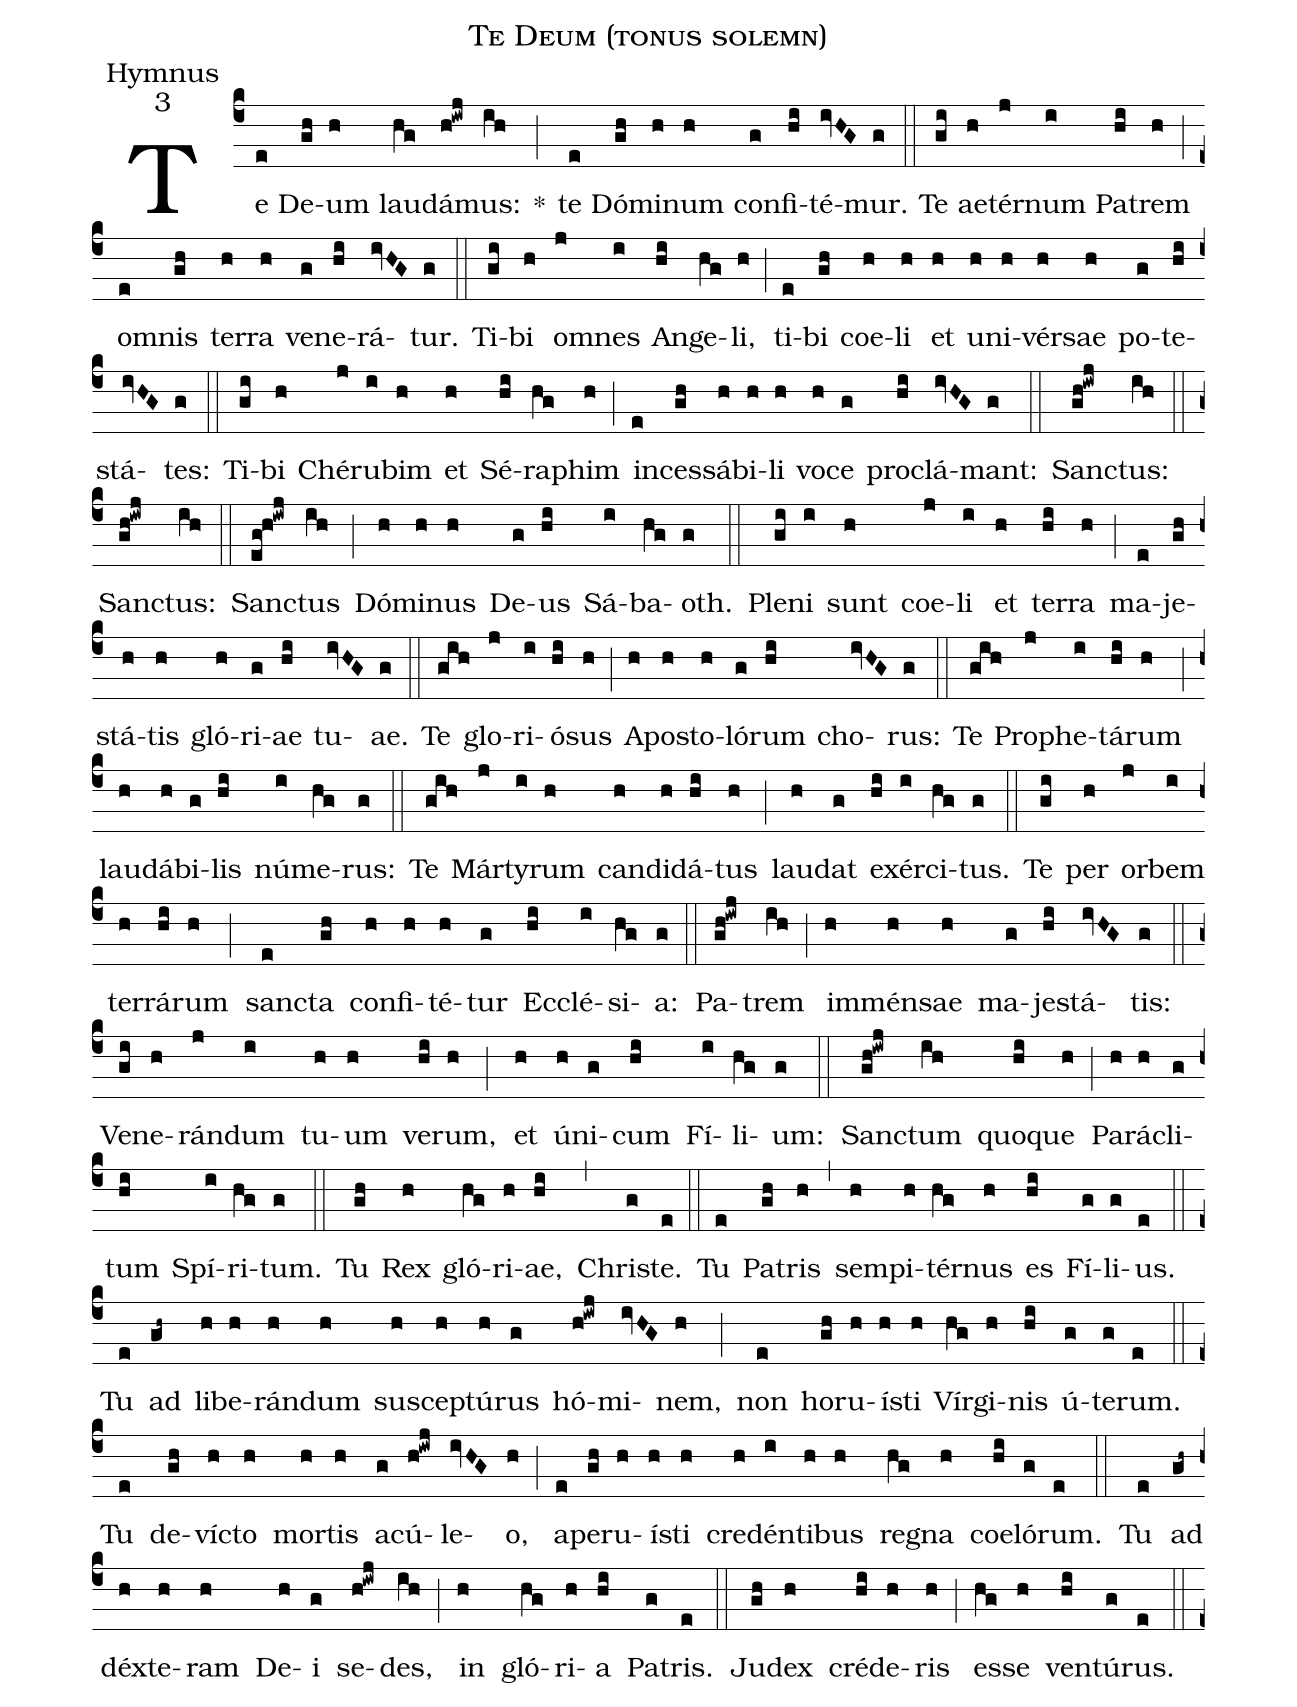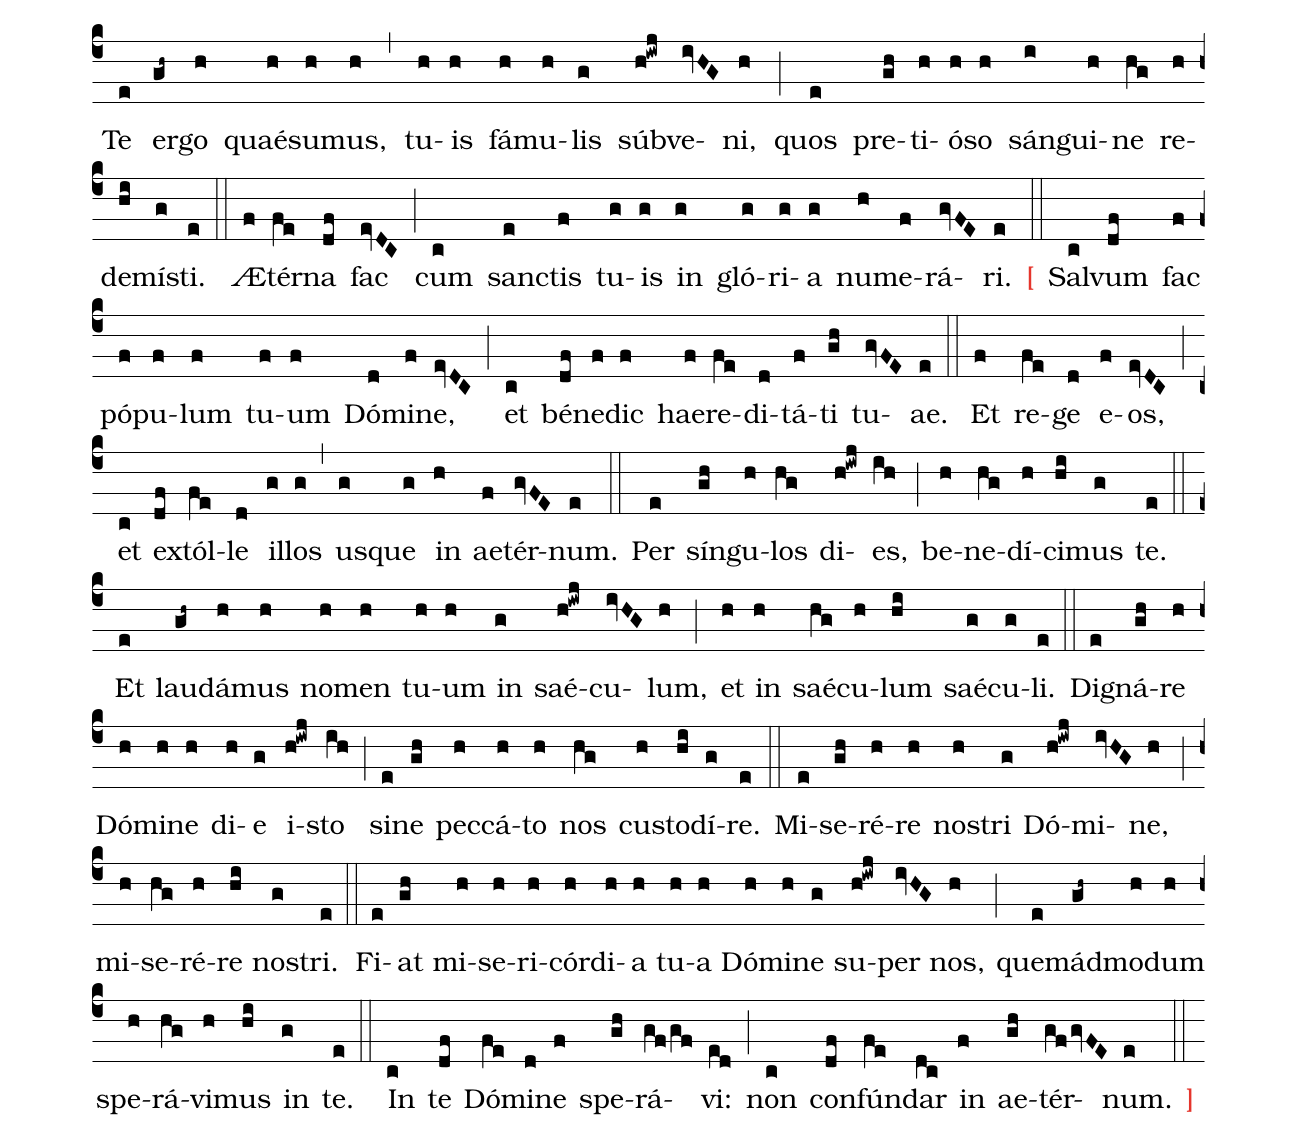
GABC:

name:Te Deum (tonus solemn);
office-part:Hymnus;
mode:3;
%%
(c4) Te(e) De(gh)um(h) lau(hg)dá(h!iwj)mus:(ih) *(;) te(e) Dó(gh)mi(h)num(h) con(g)fi(hi)té(ivHG)mur.(g) (::) Te(gi) ae(h)tér(j)num(i) Pa(hi)trem(h) (;) o(e)mnis(gh) ter(h)ra(h) ve(g)ne(hi)rá(ivHG)tur.(g) (::) Ti(gi)bi(h) o(j)mnes(i) An(hi)ge(hg)li,(h) (;) ti(e)bi(gh) coe(h)li(h) et(h) u(h)ni(h)vér(h)sae(h) po(g)te(hi)stá(ivHG)tes:(g) (::) Ti(gi)bi(h) Ché(j)ru(i)bim(h) et(h) Sé(hi)ra(hg)phim(h) (;) in(e)ces(gh)sá(h)bi(h)li(h) vo(h)ce(g) pro(hi)clá(ivHG)mant:(g) (::) San(gh!iwj)ctus:(ih) (::) San(gh!iwj)ctus:(ih) (::) San(eg!h!iwj)ctus(ih) (;) Dó(h)mi(h)nus(h) De(g)us(hi) Sá(i)ba(hg)oth.(g) (::) Ple(gi)ni(i) sunt(h) coe(j)li(i) et(h) ter(hi)ra(h) (;) ma(e)je(gh)stá(h)tis(h) gló(h)ri(g)ae(hi) tu(ivHG)ae.(g) (::) Te(gih) glo(j)ri(i)ó(hi)sus(h) (;) A(h)po(h)sto(h)ló(g)rum(hi) cho(ivHG)rus:(g) (::) Te(gih) Pro(j)phe(i)tá(hi)rum(h) (;) lau(h)dá(h)bi(g)lis(hi) nú(i)me(hg)rus:(g) (::) Te(gih) Már(j)tyr(i)um(h) can(h)di(h)dá(hi)tus(h) (;) lau(h)dat(g) ex(hi)ér(i)ci(hg)tus.(g) (::) Te(gi) per(h) or(j)bem(i) ter(h)rá(hi)rum(h) (;) san(e)cta(gh) con(h)fi(h)té(h)tur(g) Ec(hi)clé(i)si(hg)a:(g) (::) Pa(gh!iwj)trem(ih) (;) im(h)mén(h)sae(h) ma(g)je(hi)stá(ivHG)tis:(g) (::) Ve(gi)ne(h)rán(j)dum(i) tu(h)um(h) ve(hi)rum,(h) (;) et(h) ú(h)ni(g)cum(hi) Fí(i)li(hg)um:(g) (::) San(gh!iwj)ctum(ih) quo(hi)que(h) (;) Pa(h)rá(h)cli(g)tum(hi) Spí(i)ri(hg)tum.(g) (::) Tu(gh) Rex(h) gló(hg)ri(h)ae,(hi) (,) Chri(g)ste.(e) (::) Tu(e) Pa(gh)tris(h) (,) sem(h)pi(h)tér(hg)nus(h) es(hi) Fí(g)li(g)us.(e) (::) Tu(e) ad(gh~) li(h)be(h)rán(h)dum(h) su(h)sce(h)ptú(h)rus(g) hó(h!iwj)mi(ivHG)nem,(h) (;) non(e) ho(gh)ru(h)í(h)sti(h) Vír(hg)gi(h)nis(hi) ú(g)te(g)rum.(e) (::) Tu(e) de(gh)ví(h)cto(h) mor(h)tis(h) a(g)cú(h!iwj)le(ivHG)o,(h) (;) a(e)pe(gh)ru(h)í(h)sti(h) cre(h)dén(i)ti(h)bus(h) re(hg)gna(h) coe(hi)ló(g)rum.(e) (::) Tu(e) ad(gh~) déx(h)te(h)ram(h) De(h)i(g) se(h!iwj)des,(ih) (;) in(h) gló(hg)ri(h)a(hi) Pa(g)tris.(e) (::) Ju(gh)dex(h) cré(hi)de(h)ris(h) (;) es(hg)se(h) ven(hi)tú(g)rus.(e) (::) Te(e) er(gh~)go(h) quaé(h)su(h)mus,(h) (,) tu(h)is(h) fá(h)mu(h)lis(g) súb(h!iwj)ve(ivHG)ni,(h) (;) quos(e) pre(gh)ti(h)ó(h)so(h) sán(i)gui(h)ne(hg) re(h)de(hi)mí(g)sti.(e) (::) Æ(f)tér(fe)na(df) fac(evDC) (;) cum(c) san(e)ctis(f) tu(g)is(g) in(g) gló(g)ri(g)a(g) nu(h)me(f)rá(gvFE)ri.(e)

<c><v>[</v></c>(::)

Sal(c)vum(df) fac(f) pó(f)pu(f)lum(f) tu(f)um(f) Dó(d)mi(f)ne,(evDC) (;) et(c) bé(df)ne(f)dic(f) hae(f)re(fe)di(d)tá(f)ti(gh) tu(gvFE)ae.(e) (::) Et(f) re(fe)ge(d) e(f)os,(evDC) (;) et(c) ex(df)tól(fe)le(d) il(g)los(g) (,) us(g)que(g) in(h) ae(f)tér(gvFE)num.(e) (::) Per(e) sín(gh)gu(h)los(hg) di(h!iwj)es,(ih) (;) be(h)ne(hg)dí(h)ci(hi)mus(g) te.(e) (::) Et(e) lau(gh~)dá(h)mus(h) no(h)men(h) tu(h)um(h) in(g) saé(h!iwj)cu(ivHG)lum,(h) (;) et(h) in(h) saé(hg)cu(h)lum(hi) saé(g)cu(g)li.(e) (::) Di(e)gná(gh)re(h) Dó(h)mi(h)ne(h) di(h)e(g) i(h!iwj)sto(ih) (;) si(e)ne(gh) pec(h)cá(h)to(h) nos(hg) cu(h)sto(hi)dí(g)re.(e) (::) Mi(e)se(gh)ré(h)re(h) no(h)stri(g) Dó(h!iwj)mi(ivHG)ne,(h) (;) mi(h)se(hg)ré(h)re(hi) no(g)stri.(e) (::) Fi(e)at(gh) mi(h)se(h)ri(h)cór(h)di(h)a(h) tu(h)a(h) Dó(h)mi(h)ne(g) su(h!iwj)per(ivHG) nos,(h) (;) que(e)mád(gh~)mo(h)dum(h) spe(h)rá(hg)vi(h)mus(hi) in(g) te.(e) (::) In(c) te(df) Dó(fe)mi(d)ne(f) spe(gh)rá(gf/gf)vi:(ed) (;) non(c) con(df)fún(fe)dar(dc) in(f) ae(gh)tér(gfgvFE)num.(e)

<c><v>]</v></c>(::)
